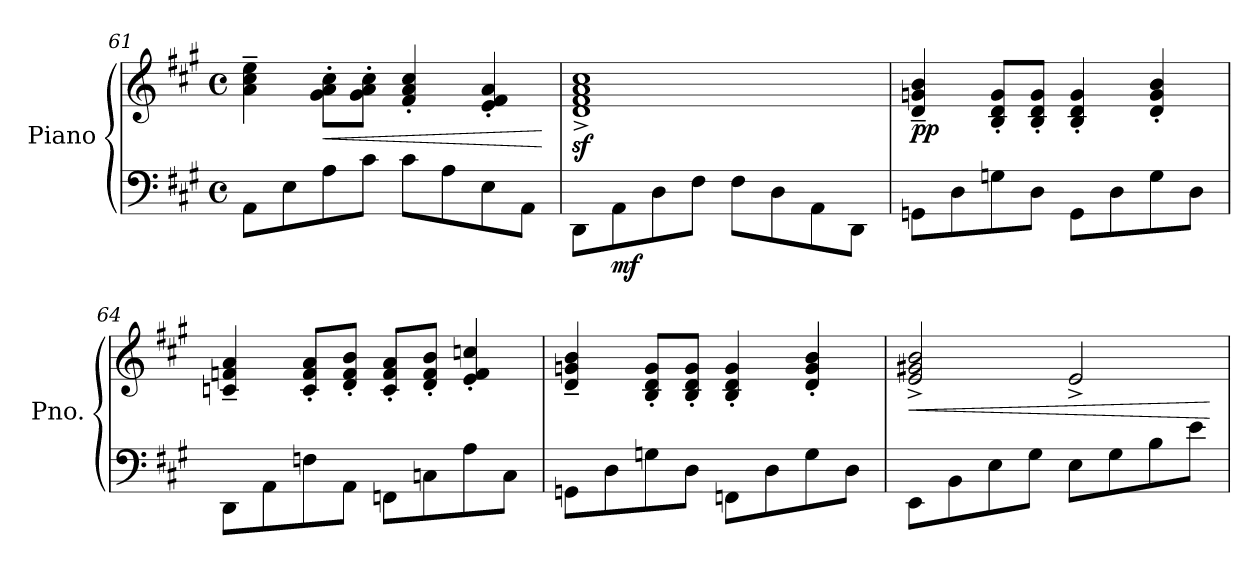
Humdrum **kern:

**kern	**kern	**dynam
*part1	*part1	*part1
*staff2	*staff1	*staff1/2
*I"Piano	*	*
*I'Pno.	*	*
*clefF4	*clefG2	*
*k[f#c#g#]	*k[f#c#g#]	*
*M4/4	*M4/4	*
*met(c)	*met(c)	*
=61	=61	=61
8AA\L	4a\~ 4cc#\~ 4ee\~	.
8E\	.	.
!	!	!LO:HP:b
8A\	8g#\' 8a\' 8cc#\'L	<
8c#\J	8g#\' 8a\' 8cc#\'J	.
8c#\L	4f#/' 4a/' 4cc#/'	.
8A\	.	.
8E\	4e/' 4f#/' 4a/'	.
8AA\J	.	.
.	.	[
=62	=62	=62
8DD\L	1dz<^ 1f#z<^ 1az<^ 1cc#z<^	.
!	!	!LO:DY:b=2
8AA\	.	mf
8D\	.	.
8F#\J	.	.
8F#\L	.	.
8D\	.	.
8AA\	.	.
8DD\J	.	.
=63	=63	=63
!	!	!LO:DY:b
8GGn\L	4d/~ 4gn/~ 4b/~	pp
8D\	.	.
8Gn\	8B/' 8d/' 8g/'L	.
8D\J	8B/' 8d/' 8g/'J	.
8GG\L	4B/' 4d/' 4g/'	.
8D\	.	.
8G\	4d/' 4g/' 4b/'	.
8D\J	.	.
!!LO:LB:g=z
=64	=64	=64
8DD\L	4cn/~ 4fn/~ 4a/~	.
8AA\	.	.
8Fn\	8c/' 8f/' 8a/'L	.
8AA\J	8d/' 8f/' 8b/'J	.
8FFn\L	8c/' 8f/' 8a/'L	.
8Cn\	8d/' 8f/' 8b/'J	.
8A\	4e/' 4f/' 4ccn/'	.
8C\J	.	.
=65	=65	=65
8GGn\L	4d/~ 4gn/~ 4b/~	.
8D\	.	.
8Gn\	8B/' 8d/' 8g/'L	.
8D\J	8B/' 8d/' 8g/'J	.
8FFn\L	4B/' 4d/' 4g/'	.
8D\	.	.
8G\	4d/' 4g/' 4b/'	.
8D\J	.	.
=66	=66	=66
!	!	!LO:HP:b
8EE\L	2e/^ 2g#X/^ 2b/^	<
8BB\	.	.
8E\	.	.
8G#\J	.	.
8E\L	2e^/	.
8G#\	.	.
8B\	.	.
8e\J	.	.
.	.	[
=	=	=
*-	*-	*-
